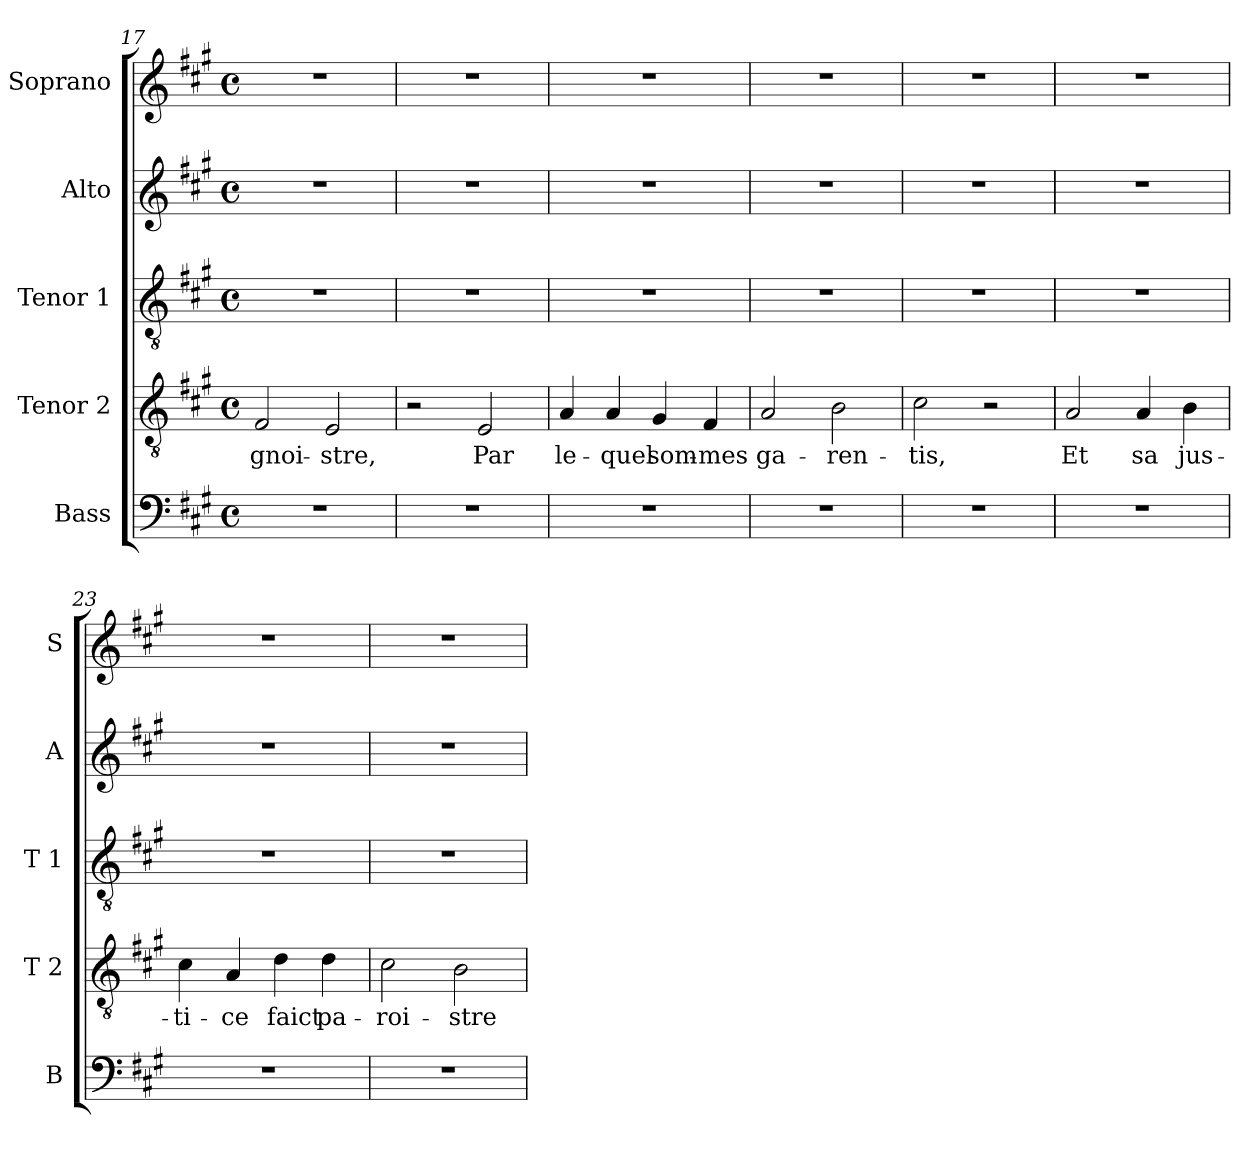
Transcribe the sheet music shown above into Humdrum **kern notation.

**kern	**kern	**text	**kern	**kern	**kern
*part5	*part4	*part4	*part3	*part2	*part1
*staff5	*staff4	*staff4	*staff3	*staff2	*staff1
*I"Bass	*I"Tenor 2	*	*I"Tenor 1	*I"Alto	*I"Soprano
*I'B	*I'T 2	*	*I'T 1	*I'A	*I'S
*clefF4	*clefGv2	*	*clefGv2	*clefG2	*clefG2
*k[f#c#g#]	*k[f#c#g#]	*	*k[f#c#g#]	*k[f#c#g#]	*k[f#c#g#]
*A:	*A:	*	*A:	*A:	*A:
*M4/4	*M4/4	*	*M4/4	*M4/4	*M4/4
*met(c)	*met(c)	*	*met(c)	*met(c)	*met(c)
=17	=17	=17	=17	=17	=17
!	!	!LO:LY:b	!	!	!
1r	2F#/	-gnoi-	1r	1r	1r
!	!	!LO:LY:b	!	!	!
.	2E/	-stre,	.	.	.
=18	=18	=18	=18	=18	=18
1r	2r	.	1r	1r	1r
!	!	!LO:LY:b	!	!	!
.	2E/	Par	.	.	.
=19	=19	=19	=19	=19	=19
!	!	!LO:LY:b	!	!	!
1r	4A/	le-	1r	1r	1r
!	!	!LO:LY:b	!	!	!
.	4A/	-quel	.	.	.
!	!	!LO:LY:b	!	!	!
.	4G#/	som-	.	.	.
!	!	!LO:LY:b	!	!	!
.	4F#/	-mes	.	.	.
=20	=20	=20	=20	=20	=20
!	!	!LO:LY:b	!	!	!
1r	2A/	ga-	1r	1r	1r
!	!	!LO:LY:b	!	!	!
.	2B\	-ren-	.	.	.
!!LO:LB:g=z
=21	=21	=21	=21	=21	=21
!	!	!LO:LY:b	!	!	!
1r	2c#\	-tis,	1r	1r	1r
.	2r	.	.	.	.
=22	=22	=22	=22	=22	=22
!	!	!LO:LY:b	!	!	!
1r	2A/	Et	1r	1r	1r
!	!	!LO:LY:b	!	!	!
.	4A/	sa	.	.	.
!	!	!LO:LY:b	!	!	!
.	4B\	jus-	.	.	.
=23	=23	=23	=23	=23	=23
!	!	!LO:LY:b	!	!	!
1r	4c#\	-ti-	1r	1r	1r
!	!	!LO:LY:b	!	!	!
.	4A/	-ce	.	.	.
!	!	!LO:LY:b	!	!	!
.	4d\	faict	.	.	.
!	!	!LO:LY:b	!	!	!
.	4d\	pa-	.	.	.
=24	=24	=24	=24	=24	=24
!	!	!LO:LY:b	!	!	!
1r	2c#\	-roi-	1r	1r	1r
!	!	!LO:LY:b	!	!	!
.	2B\	-stre	.	.	.
=	=	=	=	=	=
*-	*-	*-	*-	*-	*-
